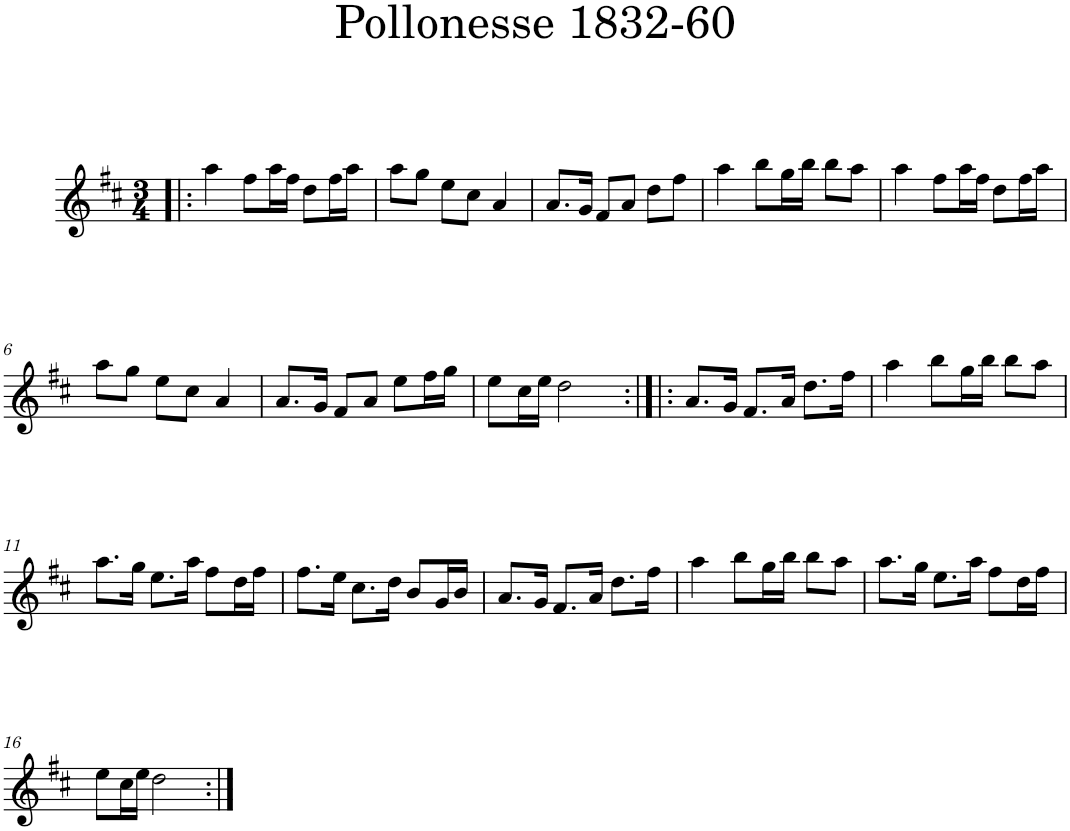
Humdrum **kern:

**kern
*part1
*staff1
*I"Piano
*I'Pno
*clefG2
*k[f#c#]
*D:
*M3/4
=1!|:
4aa\
8ff#\L
16aa\L
16ff#\JJ
8dd\L
16ff#\L
16aa\JJ
=2
8aa\L
8gg\J
8ee\L
8cc#\J
4a/
=3
8.a/L
16g/Jk
8f#/L
8a/J
8dd\L
8ff#\J
=4
4aa\
8bb\L
16gg\L
16bb\JJ
8bb\L
8aa\J
=5
4aa\
8ff#\L
16aa\L
16ff#\JJ
8dd\L
16ff#\L
16aa\JJ
!!LO:LB:g=z
=6
8aa\L
8gg\J
8ee\L
8cc#\J
4a/
=7
8.a/L
16g/Jk
8f#/L
8a/J
8ee\L
16ff#\L
16gg\JJ
=8
8ee\L
16cc#\L
16ee\JJ
2dd\
=9:|!|:
8.a/L
16g/Jk
8.f#/L
16a/Jk
8.dd\L
16ff#\Jk
=10
4aa\
8bb\L
16gg\L
16bb\JJ
8bb\L
8aa\J
!!LO:LB:g=z
=11
8.aa\L
16gg\Jk
8.ee\L
16aa\Jk
8ff#\L
16dd\L
16ff#\JJ
=12
8.ff#\L
16ee\Jk
8.cc#\L
16dd\Jk
8b/L
16g/L
16b/JJ
=13
8.a/L
16g/Jk
8.f#/L
16a/Jk
8.dd\L
16ff#\Jk
=14
4aa\
8bb\L
16gg\L
16bb\JJ
8bb\L
8aa\J
=15
8.aa\L
16gg\Jk
8.ee\L
16aa\Jk
8ff#\L
16dd\L
16ff#\JJ
!!LO:LB:g=z
=16
8ee\L
16cc#\L
16ee\JJ
2dd\
=:|!
*-
